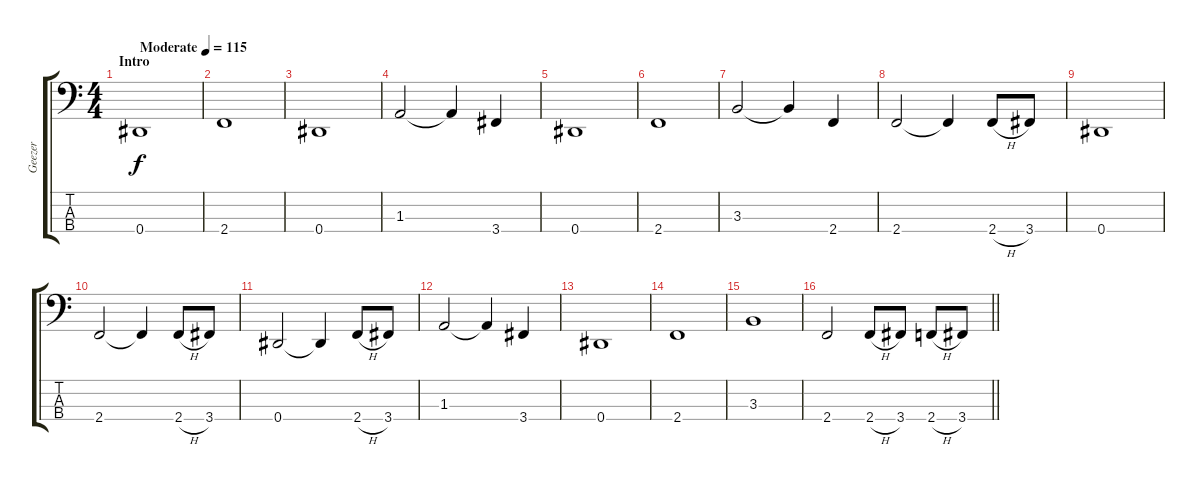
\track ("Geezer" "Geezer") {instrument electricbassfinger}
\staff {score tabs}
\tuning (Gb2 Db2 Ab1 Eb1) {hide}
\ts (4 4)
\section ("" "Intro")
\tempo (115 "Moderate")
\clef f4
\ks c
0.4.1{dy f instrument electricbassfinger} |
2.4.1 |
0.4.1 |
1.3.2 1.3{t}.4 3.4.4 |
0.4.1 |
2.4.1 |
3.3.2 3.3{t}.4 2.4.4 |
2.4.2 2.4{t}.4 2.4{h}.8 3.4.8 |
0.4.1 |
2.4.2 2.4{t}.4 2.4{h}.8 3.4.8 |
0.4.2 0.4{t}.4 2.4{h}.8 3.4.8 |
1.3.2 1.3{t}.4 3.4.4 |
0.4.1 |
2.4.1 |
3.3.1 |
\barLineRight lightlight
2.4.2 2.4{h}.8 3.4.8 2.4{h}.8 3.4.8
